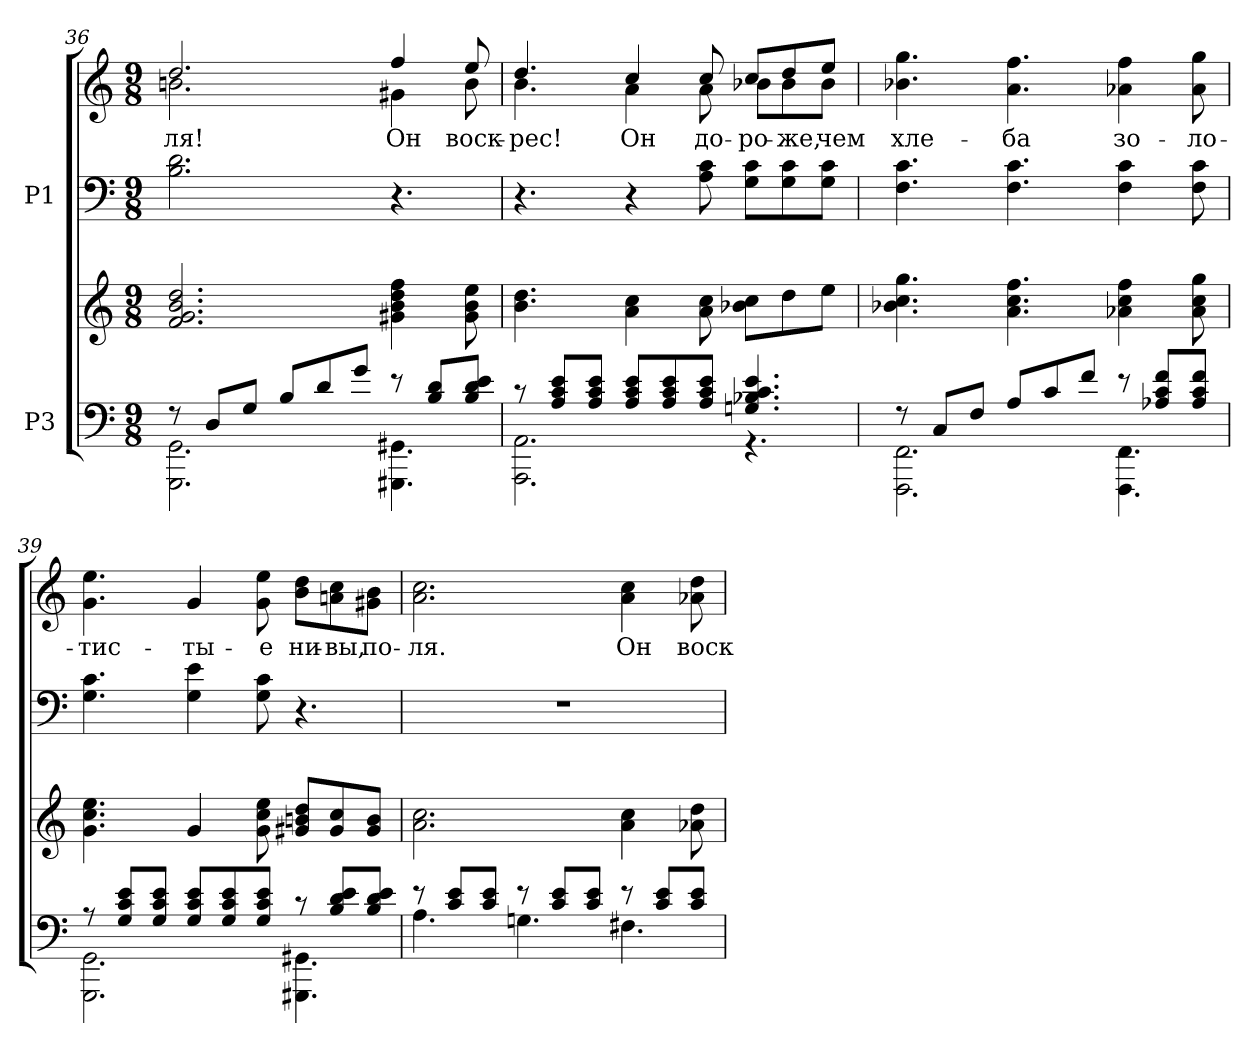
**kern	**kern	**kern	**kern	**text
*part2	*part2	*part1	*part1	*part1
*staff4	*staff3	*staff2	*staff1	*staff1
*I"P3	*	*I"P1	*	*
*clefF4	*clefG2	*clefF4	*clefG2	*
*k[]	*k[]	*k[]	*k[]	*
*C:	*C:	*C:	*C:	*
*M9/8	*M9/8	*M9/8	*M9/8	*
=36	=36	=36	=36	=36
*^	*	*	*	*
!	!	!	!	!	!LO:LY:b:color=#000000
*	*	*	*	*^	*
8r	2.GGGi\ 2.GGi	2.fi/ 2.gi 2.bi 2.ddi	2.Bi\ 2.di	2.ddi/	2.bni\	-ля!
8Di/L	.	.	.	.	.	.
8Gi/J	.	.	.	.	.	.
8Bi/L	.	.	.	.	.	.
8di/	.	.	.	.	.	.
8gi/J	.	.	.	.	.	.
!	!	!	!	!	!	!LO:LY:b:color=#000000
8r	4.GGG#Xi\ 4.GG#Xi	4g#Xi\ 4bi 4ddi 4ffi	4.r	4ffi/	4g#Xi\	Он
8Bi/ 8diL	.	.	.	.	.	.
!	!	!	!	!	!	!LO:LY:b:color=#000000
8Bi/ 8di 8eiJ	.	8g#i\ 8bi 8eei	.	8eei/	8bi\	воск-
=37	=37	=37	=37	=37	=37	=37
!	!	!	!	!	!	!LO:LY:b:color=#000000
8r	2.AAAi\ 2.AAi	4.bi\ 4.ddi	4.r	4.ddi/	4.bi\	-рес!
8Ai/ 8ci 8eiL	.	.	.	.	.	.
8Ai/ 8ci 8eiJ	.	.	.	.	.	.
!	!	!	!	!	!	!LO:LY:b:color=#000000
8Ai/ 8ci 8eiL	.	4ai\ 4cci	4r	4cci/	4ai\	Он
8Ai/ 8ci 8ei	.	.	.	.	.	.
!	!	!	!	!	!	!LO:LY:b:color=#000000
8Ai/ 8ci 8eiJ	.	8ai\ 8cci	8Ai\ 8ci	8cci/	8ai\	до-
!	!	!	!	!	!	!LO:LY:b:color=#000000
4.Gni/ 4.B-Xi 4.ci 4.ei	4.r	8b-Xi\ 8cciL	8Gi\ 8ciL	8cci/L	8b-Xi\L	-ро-
!	!	!	!	!	!	!LO:LY:b:color=#000000
.	.	8ddi\	8Gi\ 8ci	8ddi/	8b-i\	-же,
!	!	!	!	!	!	!LO:LY:b:color=#000000
.	.	8eei\J	8Gi\ 8ciJ	8eei/J	8b-i\J	чем
*	*	*	*	*v	*v	*
!!LO:LB:g=z
=38	=38	=38	=38	=38	=38
*	*	*	*	*^	*
!	!	!	!	!	!	!LO:LY:b:color=#000000
*	*	*	*	*v	*v	*
8r	2.FFFi\ 2.FFi	4.b-Xi\ 4.cci 4.ggi	4.Fi\ 4.ci	4.b-Xi\ 4.ggi	хле-
8Ci/L	.	.	.	.	.
8Fi/J	.	.	.	.	.
!	!	!	!	!	!LO:LY:b:color=#000000
8Ai/L	.	4.ai\ 4.cci 4.ffi	4.Fi\ 4.ci	4.ai\ 4.ffi	-ба
8ci/	.	.	.	.	.
8fi/J	.	.	.	.	.
!	!	!	!	!	!LO:LY:b:color=#000000
8r	4.FFFi\ 4.FFi	4a-Xi\ 4cci 4ffi	4Fi\ 4ci	4a-Xi\ 4ffi	зо-
8A-Xi/ 8ci 8fiL	.	.	.	.	.
!	!	!	!	!	!LO:LY:b:color=#000000
8A-i/ 8ci 8fiJ	.	8a-i\ 8cci 8ggi	8Fi\ 8ci	8a-i\ 8ggi	-ло-
=39	=39	=39	=39	=39	=39
!	!	!	!	!	!LO:LY:b:color=#000000
8r	2.GGGi\ 2.GGi	4.gi\ 4.cci 4.eei	4.Gi\ 4.ci	4.gi\ 4.eei	-тис-
8Gi/ 8ci 8eiL	.	.	.	.	.
8Gi/ 8ci 8eiJ	.	.	.	.	.
!	!	!	!	!	!LO:LY:b:color=#000000
8Gi/ 8ci 8eiL	.	4gi/	4Gi\ 4ei	4gi/	-ты-
8Gi/ 8ci 8ei	.	.	.	.	.
!	!	!	!	!	!LO:LY:b:color=#000000
8Gi/ 8ci 8eiJ	.	8gi\ 8cci 8eei	8Gi\ 8ci	8gi\ 8eei	-е
!	!	!	!	!	!LO:LY:b:color=#000000
8r	4.GGG#Xi\ 4.GG#Xi	8g#Xi/ 8bni 8ddiL	4.r	8bi\ 8ddiL	ни-
!	!	!	!	!	!LO:LY:b:color=#000000
8Bi/ 8di 8eiL	.	8g#i/ 8cci	.	8ani\ 8cci	-вы,
!	!	!	!	!	!LO:LY:b:color=#000000
8Bi/ 8di 8eiJ	.	8g#i/ 8biJ	.	8g#Xi\ 8biJ	по-
=40	=40	=40	=40	=40	=40
!	!	!	!LO:N:vis=1	!	!
!	!	!	!	!	!LO:LY:b:color=#000000
8r	4.Ai\	2.ai\ 2.cci	8%9r	2.ai\ 2.cci	-ля.
8ci/ 8eiL	.	.	.	.	.
8ci/ 8eiJ	.	.	.	.	.
8r	4.Gni\	.	.	.	.
8ci/ 8eiL	.	.	.	.	.
8ci/ 8eiJ	.	.	.	.	.
!	!	!	!	!	!LO:LY:b:color=#000000
8r	4.F#Xi\	4ai\ 4cci	.	4ai\ 4cci	Он
8ci/ 8eiL	.	.	.	.	.
!	!	!	!	!	!LO:LY:b:color=#000000
8ci/ 8eiJ	.	8a-Xi\ 8ddi	.	8a-Xi\ 8ddi	воск-
*v	*v	*	*	*	*
=	=	=	=	=
*-	*-	*-	*-	*-
